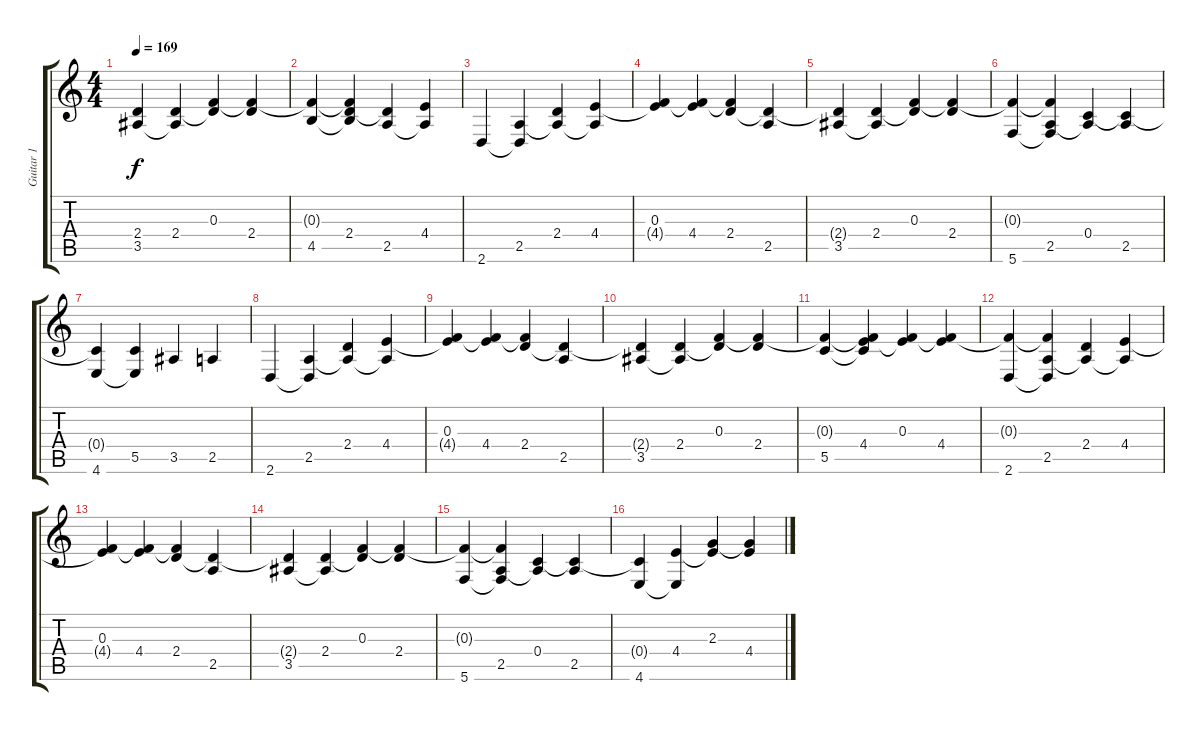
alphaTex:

\track ("Guitar 1" "Guitar 1") {instrument acousticguitarsteel}
\staff {score tabs}
\tuning (D4 A3 F3 C3 G2 C2) {hide}
\ts (4 4)
\tempo 169
\clef g2
\ks c
(2.4{t} 3.5).4{dy f} (2.4 3.5{t}).4 (0.3 2.4{t}).4 (0.3{t} 2.4).4 |
(0.3{t} 4.5).4 (0.3{t} 2.4 4.5{t}).4 (2.4{t} 2.5).4 (4.4 2.5{t}).4 |
2.6.4 (2.5 2.6{t}).4 (2.4 2.5{t}).4 (4.4 2.5{t}).4 |
(0.3 4.4{t}).4 (0.3{t} 4.4).4 (0.3{t} 2.4).4 (2.4{t} 2.5).4 |
(2.4{t} 3.5).4 (2.4 3.5{t}).4 (0.3 2.4{t}).4 (0.3{t} 2.4).4 |
(0.3{t} 5.6).4 (0.3{t} 2.5 5.6{t}).4 (0.4 2.5{t}).4 (0.4{t} 2.5).4 |
(0.4{t} 4.6).4 (5.5 4.6{t}).4 3.5.4 2.5.4 |
2.6.4 (2.5 2.6{t}).4 (2.4 2.5{t}).4 (4.4 2.5{t}).4 |
(0.3 4.4{t}).4 (0.3{t} 4.4).4 (0.3{t} 2.4).4 (2.4{t} 2.5).4 |
(2.4{t} 3.5).4 (2.4 3.5{t}).4 (0.3 2.4{t}).4 (0.3{t} 2.4).4 |
(0.3{t} 5.5).4 (0.3{t} 4.4 5.5{t}).4 (0.3 4.4{t}).4 (0.3{t} 4.4).4 |
(0.3{t} 2.6).4 (0.3{t} 2.5 2.6{t}).4 (2.4 2.5{t}).4 (4.4 2.5{t}).4 |
(0.3 4.4{t}).4 (0.3{t} 4.4).4 (0.3{t} 2.4).4 (2.4{t} 2.5).4 |
(2.4{t} 3.5).4 (2.4 3.5{t}).4 (0.3 2.4{t}).4 (0.3{t} 2.4).4 |
(0.3{t} 5.6).4 (0.3{t} 2.5 5.6{t}).4 (0.4 2.5{t}).4 (0.4{t} 2.5).4 |
(0.4{t} 4.6).4 (4.4 4.6{t}).4 (2.3 4.4{t}).4 (2.3{t} 4.4).4
